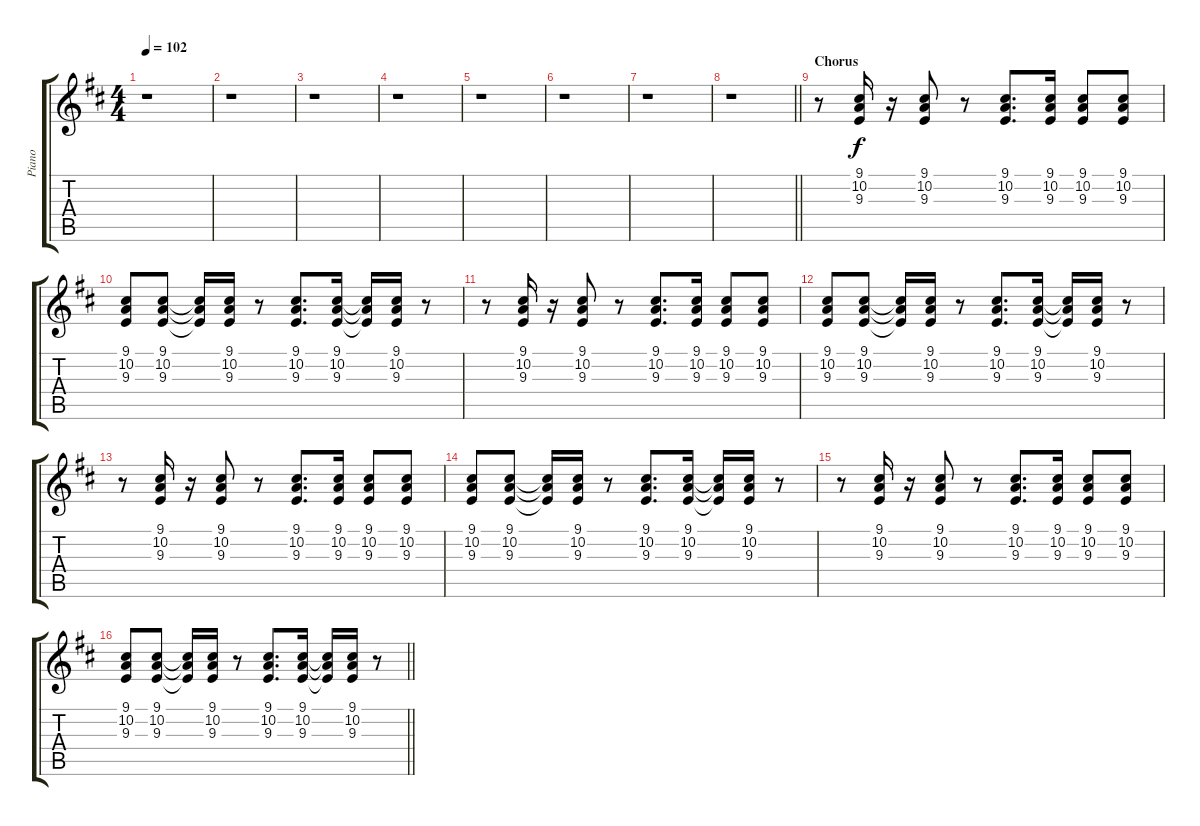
\track ("Piano" "Piano") {instrument acousticgrandpiano}
\staff {score tabs}
\tuning (E4 B3 G3 D3 A2 E2) {hide}
\ts (4 4)
\tempo 102
\clef g2
\ks d
r.1{dy f} |
r.1 |
r.1 |
r.1 |
r.1 |
r.1 |
r.1 |
\barLineRight lightlight
r.1 |
\section ("" "Chorus")
r.8 (9.1 10.2 9.3).16 r.16 (9.1 10.2 9.3).8 r.8 (9.1 10.2 9.3).8{d} (9.1 10.2 9.3).16 (9.1 10.2 9.3).8 (9.1 10.2 9.3).8 |
(9.1 10.2 9.3).8 (9.1 10.2 9.3).8 (9.1{t} 10.2{t} 9.3{t}).16 (9.1 10.2 9.3).16 r.8 (9.1 10.2 9.3).8{d} (9.1 10.2 9.3).16 (9.1{t} 10.2{t} 9.3{t}).16 (9.1 10.2 9.3).16 r.8 |
r.8 (9.1 10.2 9.3).16 r.16 (9.1 10.2 9.3).8 r.8 (9.1 10.2 9.3).8{d} (9.1 10.2 9.3).16 (9.1 10.2 9.3).8 (9.1 10.2 9.3).8 |
(9.1 10.2 9.3).8 (9.1 10.2 9.3).8 (9.1{t} 10.2{t} 9.3{t}).16 (9.1 10.2 9.3).16 r.8 (9.1 10.2 9.3).8{d} (9.1 10.2 9.3).16 (9.1{t} 10.2{t} 9.3{t}).16 (9.1 10.2 9.3).16 r.8 |
r.8 (9.1 10.2 9.3).16 r.16 (9.1 10.2 9.3).8 r.8 (9.1 10.2 9.3).8{d} (9.1 10.2 9.3).16 (9.1 10.2 9.3).8 (9.1 10.2 9.3).8 |
(9.1 10.2 9.3).8 (9.1 10.2 9.3).8 (9.1{t} 10.2{t} 9.3{t}).16 (9.1 10.2 9.3).16 r.8 (9.1 10.2 9.3).8{d} (9.1 10.2 9.3).16 (9.1{t} 10.2{t} 9.3{t}).16 (9.1 10.2 9.3).16 r.8 |
r.8 (9.1 10.2 9.3).16 r.16 (9.1 10.2 9.3).8 r.8 (9.1 10.2 9.3).8{d} (9.1 10.2 9.3).16 (9.1 10.2 9.3).8 (9.1 10.2 9.3).8 |
\barLineRight lightlight
(9.1 10.2 9.3).8 (9.1 10.2 9.3).8 (9.1{t} 10.2{t} 9.3{t}).16 (9.1 10.2 9.3).16 r.8 (9.1 10.2 9.3).8{d} (9.1 10.2 9.3).16 (9.1{t} 10.2{t} 9.3{t}).16 (9.1 10.2 9.3).16 r.8
